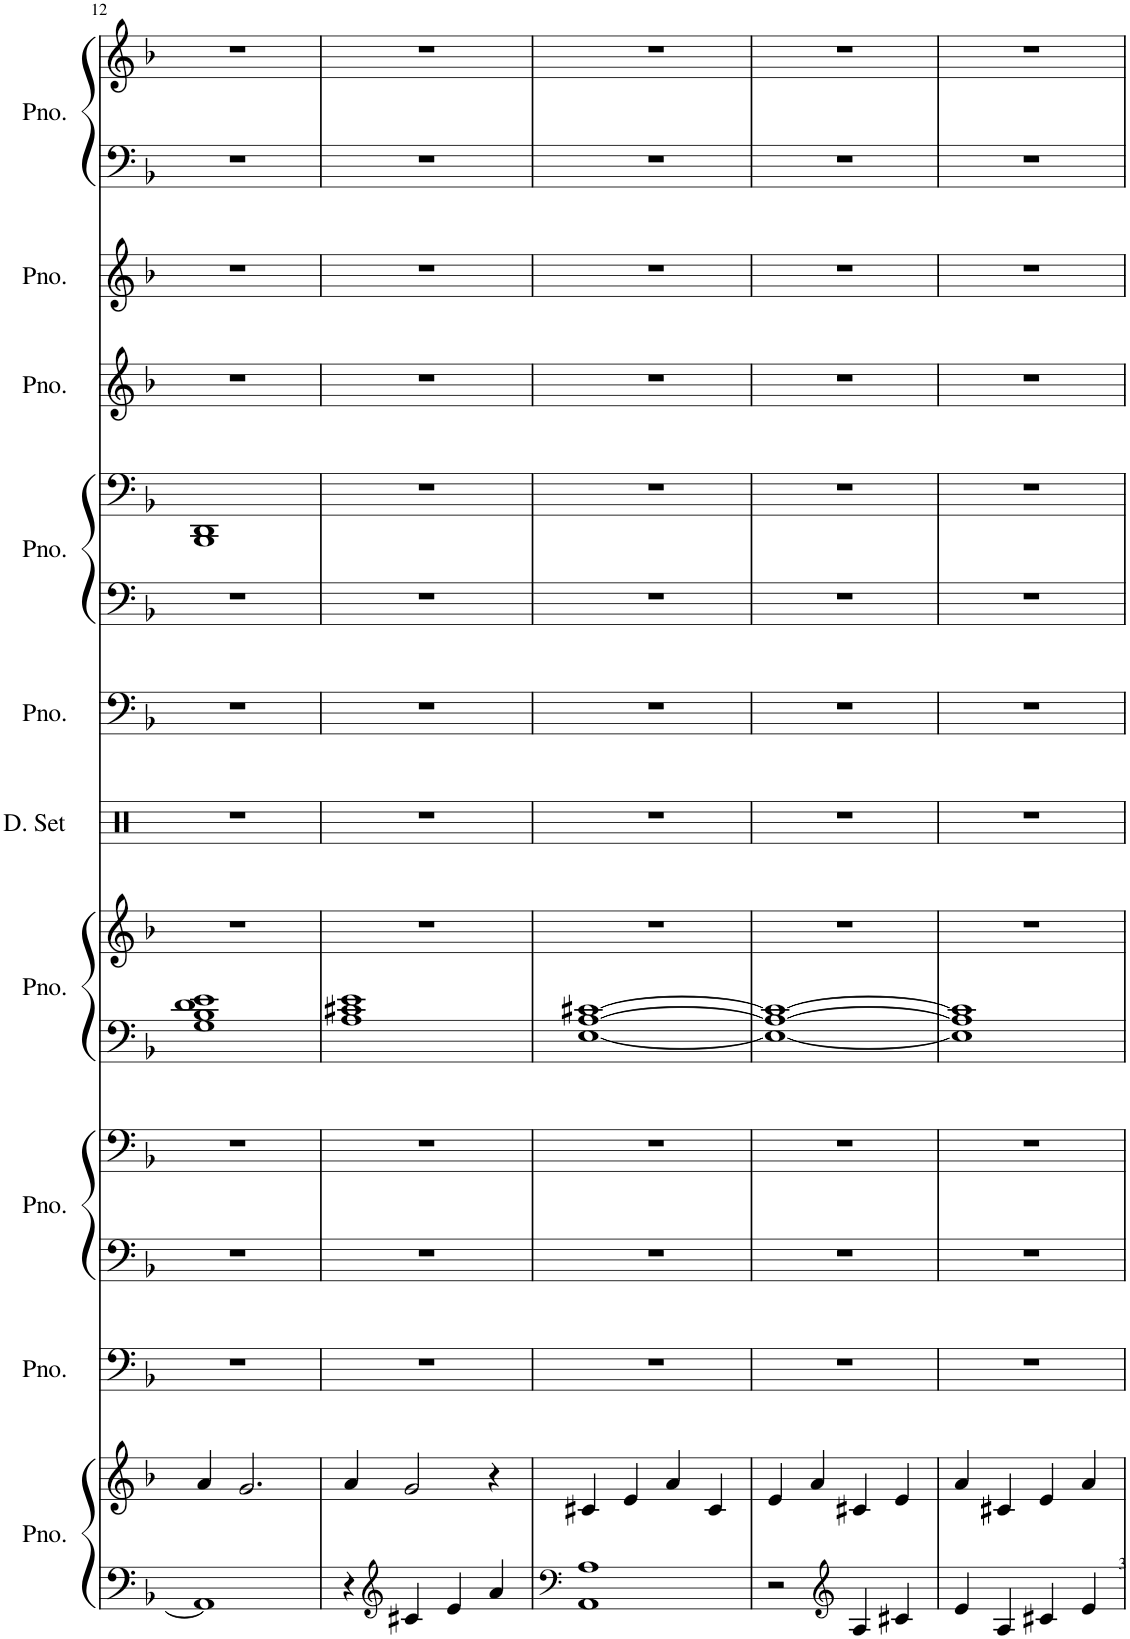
**kern	**kern	**kern	**kern	**kern	**kern	**kern	**kern	**kern	**kern	**kern	**kern	**kern	**kern	**kern
*part10	*part10	*part9	*part8	*part8	*part7	*part7	*part6	*part5	*part4	*part4	*part3	*part2	*part1	*part1
*staff15	*staff14	*staff13	*staff12	*staff11	*staff10	*staff9	*staff8	*staff7	*staff6	*staff5	*staff4	*staff3	*staff2	*staff1
*I"Piano, Pf.	*	*I"Piano, Cb.	*I"Piano, Vla.	*	*I"Piano, Vl.I	*	*I"Drumset, Perc.	*I"Piano, Tp.	*I"Piano, Hn.I	*	*I"Piano, Tr.	*I"Piano, Harp	*I"Piano, Fl.	*
*I'Pno.	*	*I'Pno.	*I'Pno.	*	*I'Pno.	*	*I'D. Set	*I'Pno.	*I'Pno.	*	*I'Pno.	*I'Pno.	*I'Pno.	*
!!LO:PB:g=z
*clefF4	*clefG2	*clefF4	*clefF4	*clefF4	*clefF4	*clefG2	*clefX	*clefF4	*clefF4	*clefF4	*clefG2	*clefG2	*clefF4	*clefG2
*k[b-]	*k[b-]	*k[b-]	*k[b-]	*k[b-]	*k[b-]	*k[b-]	*k[]	*k[b-]	*k[b-]	*k[b-]	*k[b-]	*k[b-]	*k[b-]	*k[b-]
*M4/4	*M4/4	*M4/4	*M4/4	*M4/4	*M4/4	*M4/4	*M4/4	*M4/4	*M4/4	*M4/4	*M4/4	*M4/4	*M4/4	*M4/4
=12	=12	=12	=12	=12	=12	=12	=12	=12	=12	=12	=12	=12	=12	=12
1AA]	4a/	1r	1r	1r	1G 1B- 1d 1e	1r	1r	1r	1r	1BBB- 1DD	1r	1r	1r	1r
.	2.g/	.	.	.	.	.	.	.	.	.	.	.	.	.
=13	=13	=13	=13	=13	=13	=13	=13	=13	=13	=13	=13	=13	=13	=13
4r	4a/	1r	1r	1r	1A 1c#X 1e	1r	1r	1r	1r	1r	1r	1r	1r	1r
*clefG2	*	*	*	*	*	*	*	*	*	*	*	*	*	*
4c#X/	2g/	.	.	.	.	.	.	.	.	.	.	.	.	.
4e/	.	.	.	.	.	.	.	.	.	.	.	.	.	.
4a/	4r	.	.	.	.	.	.	.	.	.	.	.	.	.
=14	=14	=14	=14	=14	=14	=14	=14	=14	=14	=14	=14	=14	=14	=14
*clefF4	*	*	*	*	*	*	*	*	*	*	*	*	*	*
1AA 1A	4c#X/	1r	1r	1r	[1E [1A [1c#X	1r	1r	1r	1r	1r	1r	1r	1r	1r
.	4e/	.	.	.	.	.	.	.	.	.	.	.	.	.
.	4a/	.	.	.	.	.	.	.	.	.	.	.	.	.
.	4c#/	.	.	.	.	.	.	.	.	.	.	.	.	.
=15	=15	=15	=15	=15	=15	=15	=15	=15	=15	=15	=15	=15	=15	=15
2r	4e/	1r	1r	1r	1E_ 1A_ 1c#_	1r	1r	1r	1r	1r	1r	1r	1r	1r
.	4a/	.	.	.	.	.	.	.	.	.	.	.	.	.
*clefG2	*	*	*	*	*	*	*	*	*	*	*	*	*	*
4A/	4c#X/	.	.	.	.	.	.	.	.	.	.	.	.	.
4c#X/	4e/	.	.	.	.	.	.	.	.	.	.	.	.	.
=16	=16	=16	=16	=16	=16	=16	=16	=16	=16	=16	=16	=16	=16	=16
4e/	4a/	1r	1r	1r	1E] 1A] 1c#]	1r	1r	1r	1r	1r	1r	1r	1r	1r
4A/	4c#X/	.	.	.	.	.	.	.	.	.	.	.	.	.
4c#X/	4e/	.	.	.	.	.	.	.	.	.	.	.	.	.
4e/	4a/	.	.	.	.	.	.	.	.	.	.	.	.	.
=	=	=	=	=	=	=	=	=	=	=	=	=	=	=
*-	*-	*-	*-	*-	*-	*-	*-	*-	*-	*-	*-	*-	*-	*-
